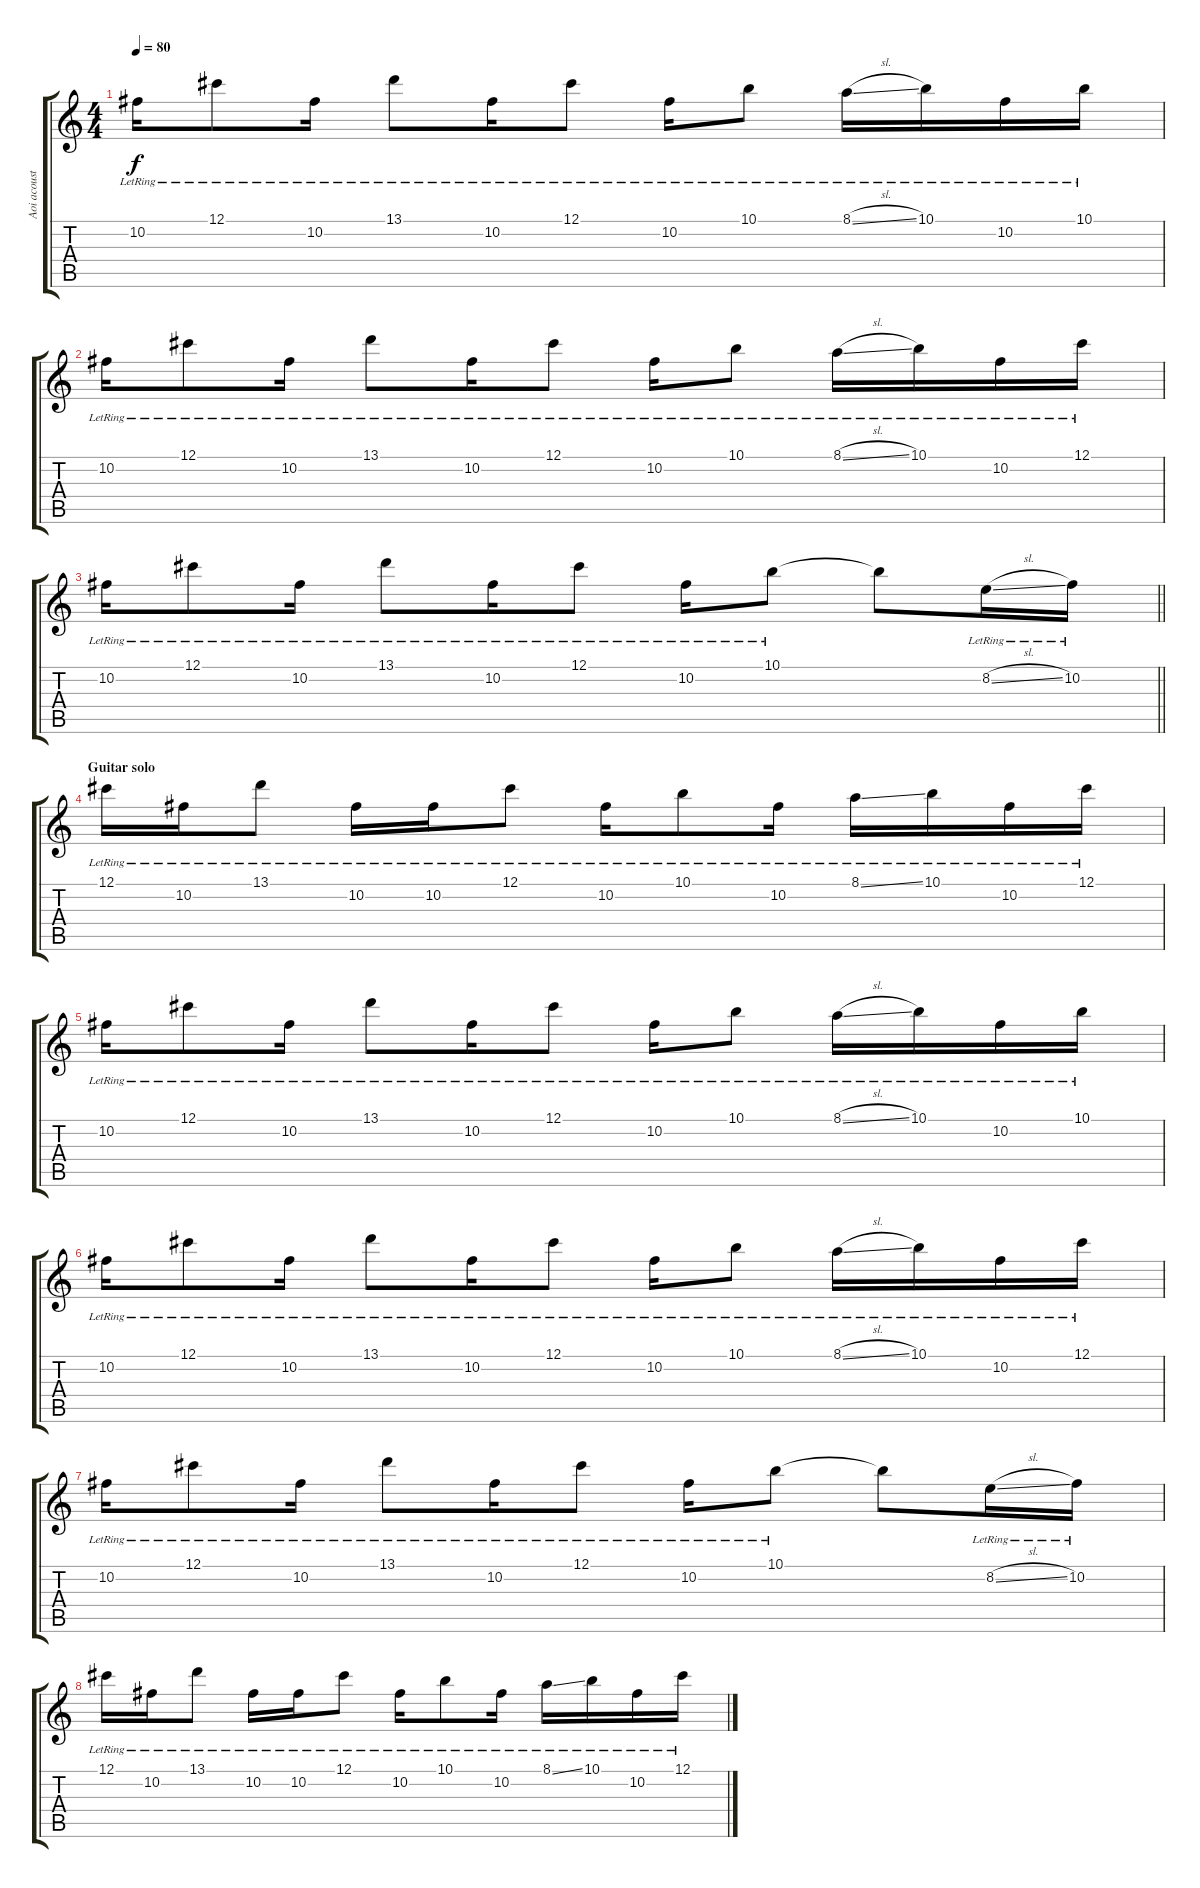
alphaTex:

\track ("Aoi acoustic" "Aoi acoust") {instrument acousticguitarsteel}
\staff {score tabs}
\tuning (Db4 Ab3 E3 B2 Gb2 B1) {hide}
\ts (4 4)
\tempo 80
\clef g2
\ks c
10.2{lr}.16{dy f} 12.1{lr}.8 10.2{lr}.16 13.1{lr}.8 10.2{lr}.16 12.1{lr}.8 10.2{lr}.16 10.1{lr}.8 8.1{sl lr}.16 10.1{lr}.16 10.2{lr}.16 10.1{lr}.16 |
10.2{lr}.16 12.1{lr}.8 10.2{lr}.16 13.1{lr}.8 10.2{lr}.16 12.1{lr}.8 10.2{lr}.16 10.1{lr}.8 8.1{sl lr}.16 10.1{lr}.16 10.2{lr}.16 12.1{lr}.16 |
\barLineRight lightlight
10.2{lr}.16 12.1{lr}.8 10.2{lr}.16 13.1{lr}.8 10.2{lr}.16 12.1{lr}.8 10.2{lr}.16 10.1{lr}.8 10.1{t}.8 8.2{sl lr}.16 10.2{lr}.16 |
\section ("" "Guitar solo")
12.1{lr}.16 10.2{lr}.16 13.1{lr}.8 10.2{lr}.16 10.2{lr}.16 12.1{lr}.8 10.2{lr}.16 10.1{lr}.8 10.2{lr}.16 8.1{ss lr}.16 10.1{lr}.16 10.2{lr}.16 12.1{lr}.16 |
10.2{lr}.16 12.1{lr}.8 10.2{lr}.16 13.1{lr}.8 10.2{lr}.16 12.1{lr}.8 10.2{lr}.16 10.1{lr}.8 8.1{sl lr}.16 10.1{lr}.16 10.2{lr}.16 10.1{lr}.16 |
10.2{lr}.16 12.1{lr}.8 10.2{lr}.16 13.1{lr}.8 10.2{lr}.16 12.1{lr}.8 10.2{lr}.16 10.1{lr}.8 8.1{sl lr}.16 10.1{lr}.16 10.2{lr}.16 12.1{lr}.16 |
10.2{lr}.16 12.1{lr}.8 10.2{lr}.16 13.1{lr}.8 10.2{lr}.16 12.1{lr}.8 10.2{lr}.16 10.1{lr}.8 10.1{t}.8 8.2{sl lr}.16 10.2{lr}.16 |
12.1{lr}.16 10.2{lr}.16 13.1{lr}.8 10.2{lr}.16 10.2{lr}.16 12.1{lr}.8 10.2{lr}.16 10.1{lr}.8 10.2{lr}.16 8.1{ss lr}.16 10.1{lr}.16 10.2{lr}.16 12.1{lr}.16
